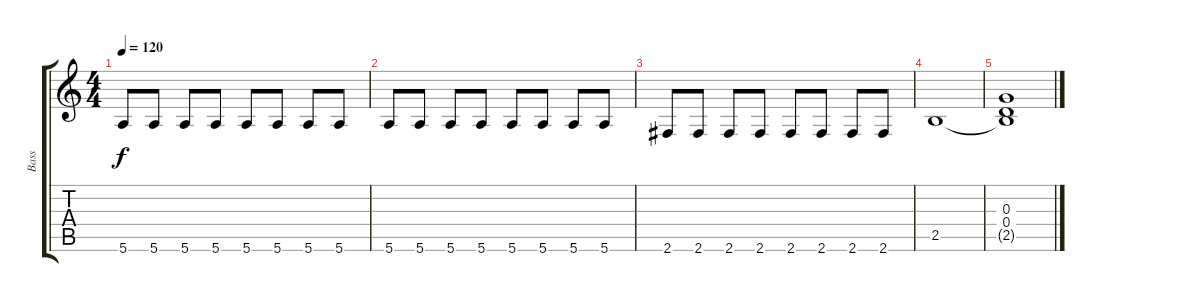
\track ("Bass" "Bass") {instrument electricbassfinger}
\staff {score tabs}
\tuning (E4 B3 G3 D3 A2 E2) {hide}
\ts (4 4)
\tempo 120
\clef g2
\ks c
5.6.8{dy f} 5.6.8 5.6.8 5.6.8 5.6.8 5.6.8 5.6.8 5.6.8 |
5.6.8 5.6.8 5.6.8 5.6.8 5.6.8 5.6.8 5.6.8 5.6.8 |
2.6.8 2.6.8 2.6.8 2.6.8 2.6.8 2.6.8 2.6.8 2.6.8 |
2.5.1 |
(0.3 0.4 2.5{t}).1
